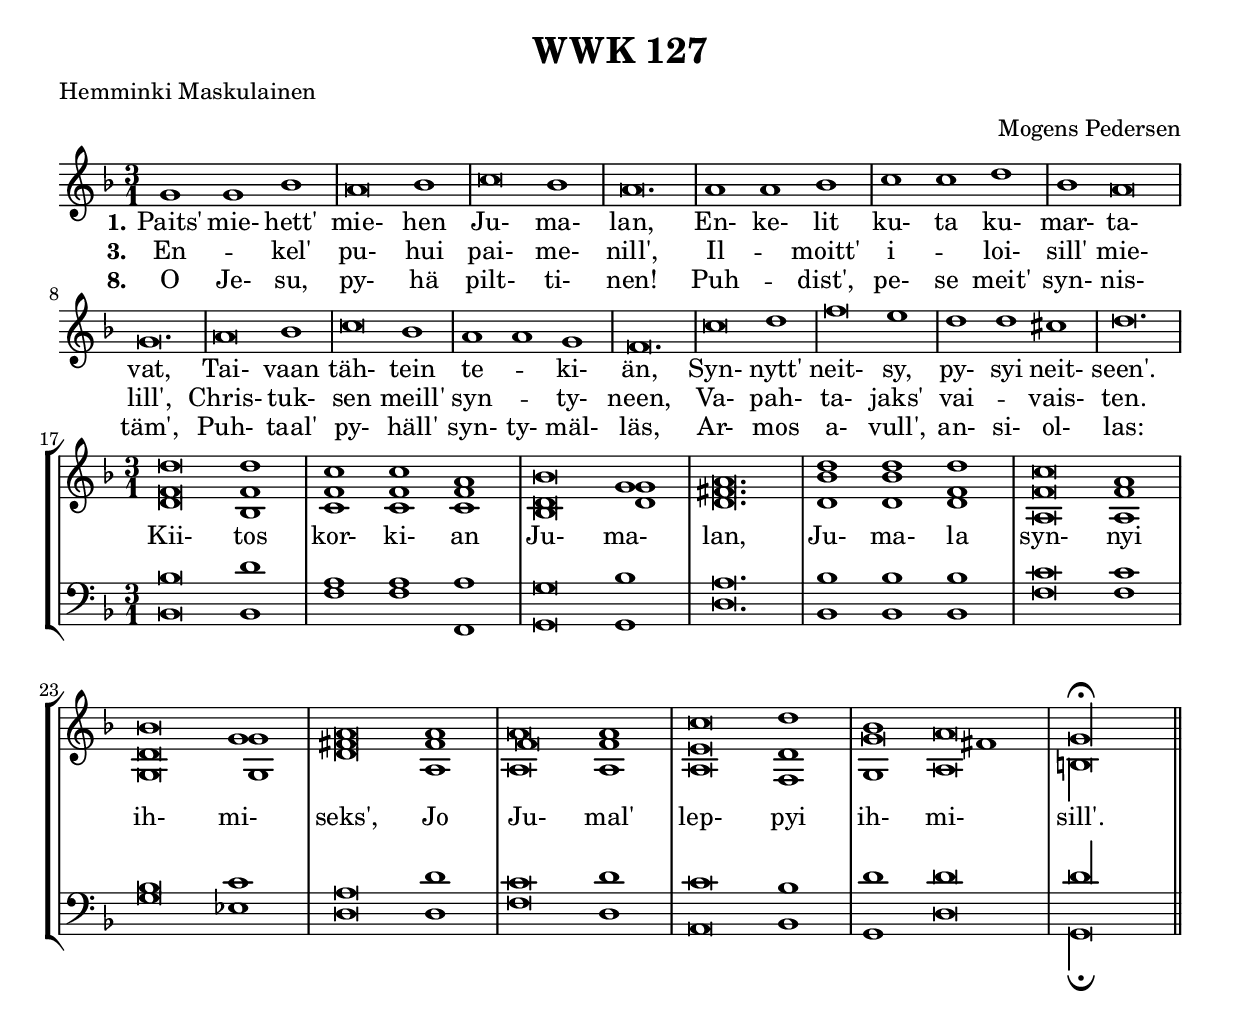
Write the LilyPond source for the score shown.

%% Wanhan wirsikirjan wirsi 127
%%


\include "deutsch.ly"

\version "2.18.0"

%#(set-global-staff-size 16)

\header {
    title = "WWK 127"
    poet = "Hemminki Maskulainen"
    arranger = "Mogens Pedersen"
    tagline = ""
}

sopMusic =   \relative c'' { 
    \key d \minor
    \stemUp
    \time 3/1
    g1 g b | a\breve b1 | c\breve b1 | a\breve. |
    a1 a b | c c d | b a\breve | g\breve. |
    a\breve b1 | c\breve b1 | a a g | f\breve. |
    c'\breve d1 | f\breve e1 | d d cis | d\breve. |
}

sopMusicKerto =   \relative c'' { 
    \key d \minor
    \stemUp
    \time 3/1
    \set Score.currentBarNumber = #17
    d\breve d1 | c c a | b\breve g1 | a\breve. | 
    d1 d d | c\breve a1 | b\breve g1 | a\breve a1 |
    f\breve a1 | c\breve d1 | b a\breve | 
    \set Score.measureLength = #(ly:make-moment 4/1)
    g\longa^\fermata \bar "||"
}

altoOneMusic =   \relative c' { 
    \key d \minor
    \stemDown
    f\breve f1 | f f f | d\breve g1 | fis\breve. |
    b1 b f | f\breve f1 | d\breve g1 | fis\breve fis1 | 
    a\breve f1 | e\breve d1 | g\breve fis1 | s\longa |
}

altoTwoMusic =   \relative c' { 
    \shiftOff
    \key d \minor
    \stemDown
    d\breve b1 | c c c | b\breve d1 | d\breve. |
    d1 d d | a\breve a1 | g\breve g1 | d'\breve a1 |
    a\breve a1 | a\breve f1 | g a\breve | h\longa
}

tenorMusic =  \relative c' { 
    \key d \minor
    b\breve d1 | a a a | g\breve b1 | a\breve. |
    b1 b b | c\breve c1 | b\breve c1 | a\breve d1 |
    c\breve d1 | c\breve b1 | d d\breve | d\longa |
}

bassMusic =  \relative c { 
    \key d \minor
    b\breve b1 | f' f f, | g\breve g1 | d'\breve. | 
    b1 b b | f'\breve f1 | g\breve es1 | d\breve d1 |
    f\breve d1 | a\breve b1 | g d'\breve | g,\longa_\fermata
}


sanatEka = \lyricmode { 
    \set stanza = "1."
    Paits' mie- hett' mie- hen Ju- ma- lan,
    En- ke- lit ku- ta ku- mar- ta- vat,
   	Tai- vaan täh- tein te -- \skip 1 ki- än,
   	Syn- nytt' neit- sy, py- syi neit- seen'.
}

sanatKerto = \lyricmode { 
    Kii- tos kor- ki- an Ju- ma- lan,
	Ju- ma- la syn- nyi ih- mi- seks',
	Jo Ju- mal' lep- pyi ih- mi- sill'.
}


sanatToka = \lyricmode { 
    \set stanza = "2."
    Kos- ka Je- sus ___ syn- tyi ___ meill',
%   Kos- -- \skip 1 ka Je -- \skip 1 sus syn- tyi meill',
    I- lo nou- si en- ke -- \skip 1 leill',
%    I -- \skip 1 lo nou- si en- ke- leill',
    Tai- vaan suu- rell' so- ta- vä- ell';
    Vei- sa- sit kor- ki- all' ää- nell':
}

sanatKol = \lyricmode { 
    \set stanza = "3."
    En -- \skip 1 kel' pu- hui pai- me- nill',
    Il -- \skip 1 moitt' i -- \skip 1 loi- sill' mie- lill',
    Chris- tuk- sen meill' syn -- \skip 1 ty- neen,
    Va- pah- ta- jaks' vai -- \skip 1 vais- ten.
}

sanatKuu = \lyricmode { 
    \set stanza = "6."
    Vii- saat Lap- sell' ___ lah- joi -- \skip 1 tit
%   Vii -- \skip 1 saat Lap -- \skip 1 sell' lah- joi- tit
    Kul-taa, py- hää sa- vuu, mir- ha- mit'
    Ju- ma-laks' ku- mar-sit, kun- ni- oi- tit,
    Ku-nin- kain Ku- nin- kaaks' tun- nus- tit.
}

sanatKahd = \lyricmode { 
    \set stanza = "8."
    O Je- su, py- hä pilt- ti- nen!
    Puh -- \skip 1 dist', pe- se meit' syn- nis- täm',
    Puh- taal' py- häll' syn- ty- mäl- läs,
    Ar- mos a- vull', an- si- ol- las:
}

sanatYhd = \lyricmode { 
    \set stanza = "9."
    Suo Ju- mal' meit' täl- lä juh -- \skip 1 lall',
    Miel- täs myö- ten i- loll' ol- la,
    Suo- si- oll', so- vin- noll', rak- kaull',
    Si-nu- a y-lis- täin sy- dä- mell', suull'.
}

\book {

\score { 
    
    \context StaffGroup = "alku" <<
	\context Staff = "women" <<
	    \context Voice = "sopranos" { \voiceOne \sopMusic }
	>>

	\lyricmode <<
	    \lyricsto "sopranos" \new Lyrics \sanatEka
	    \lyricsto "sopranos" \new Lyrics \sanatKol
	    \lyricsto "sopranos" \new Lyrics \sanatKahd
	>>	

    >>

    \layout {
		indent = 0.0
    }
}


\score { 
    
    \context StaffGroup = "alku" <<
	\context Staff = "women" <<
	    \context Voice = "sopranosKerto" { \voiceOne \sopMusicKerto }
	    \context Voice = altosOne { \voiceTwo \altoOneMusic }
	    \context Voice = altosTwo { \voiceThree \altoTwoMusic }
	>>

	\lyricmode <<
	    \lyricsto "sopranosKerto" \new Lyrics \sanatKerto
	>>	

	\context Staff = "men" <<
	    \clef bass
	    \context Voice = "tenors" { \voiceOne \tenorMusic }
	    \context Voice = "basses" { \voiceTwo \bassMusic }
	>>
    >>


    \layout {
		indent = 0.0
    }

}
}